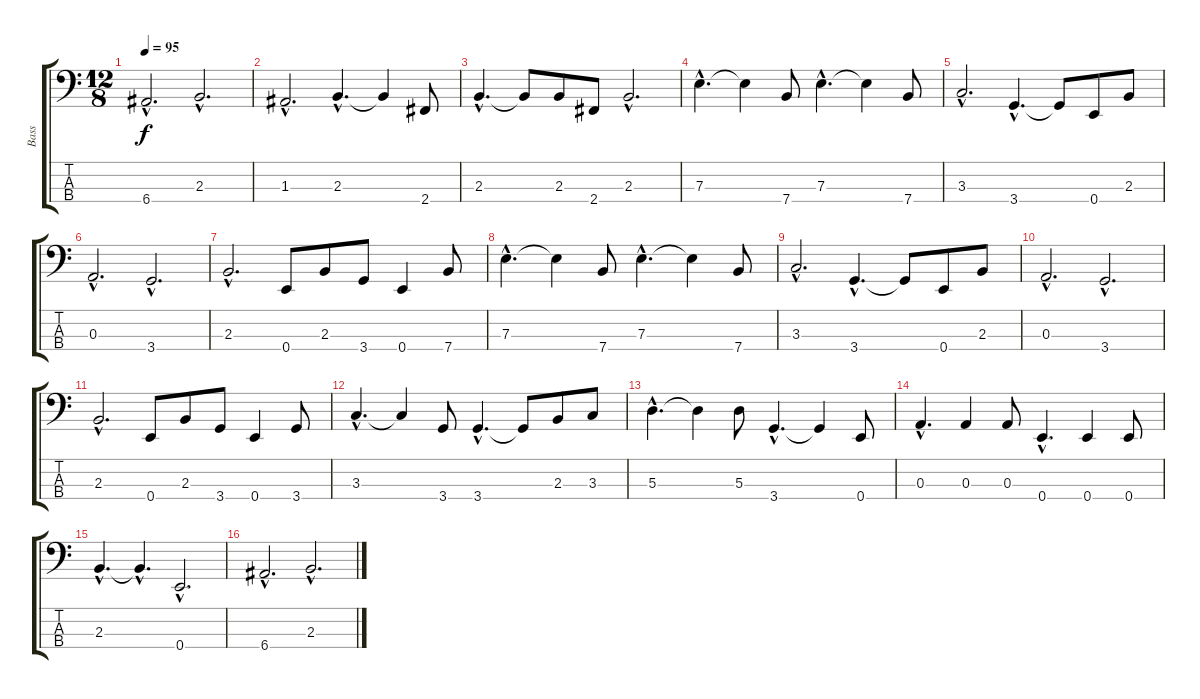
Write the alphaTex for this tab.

\track ("Bass" "Bass") {instrument electricbassfinger}
\staff {score tabs}
\tuning (G2 D2 A1 E1) {hide}
\ts (12 8)
\tempo 95
\clef f4
\ks c
6.4{hac}.2{d dy f} 2.3{hac}.2{d} |
1.3{hac}.2{d} 2.3{hac}.4{d} 2.3{t}.4 2.4.8 |
2.3{hac}.4{d} 2.3{t}.8 2.3.8 2.4.8 2.3{hac}.2{d} |
7.3{hac}.4{d} 7.3{t}.4 7.4.8 7.3{hac}.4{d} 7.3{t}.4 7.4.8 |
3.3{hac}.2{d} 3.4{hac}.4{d} 3.4{t}.8 0.4.8 2.3.8 |
0.3{hac}.2{d} 3.4{hac}.2{d} |
2.3{hac}.2{d} 0.4.8 2.3.8 3.4.8 0.4.4 7.4.8 |
7.3{hac}.4{d} 7.3{t}.4 7.4.8 7.3{hac}.4{d} 7.3{t}.4 7.4.8 |
3.3{hac}.2{d} 3.4{hac}.4{d} 3.4{t}.8 0.4.8 2.3.8 |
0.3{hac}.2{d} 3.4{hac}.2{d} |
2.3{hac}.2{d} 0.4.8 2.3.8 3.4.8 0.4.4 3.4.8 |
3.3{hac}.4{d} 3.3{t}.4 3.4.8 3.4{hac}.4{d} 3.4{t}.8 2.3.8 3.3.8 |
5.3{hac}.4{d} 5.3{t}.4 5.3.8 3.4{hac}.4{d} 3.4{t}.4 0.4.8 |
0.3{hac}.4{d} 0.3.4 0.3.8 0.4{hac}.4{d} 0.4.4 0.4.8 |
2.3{hac}.4{d} 2.3{hac t}.4{d} 0.4{hac}.2{d} |
6.4{hac}.2{d} 2.3{hac}.2{d}
